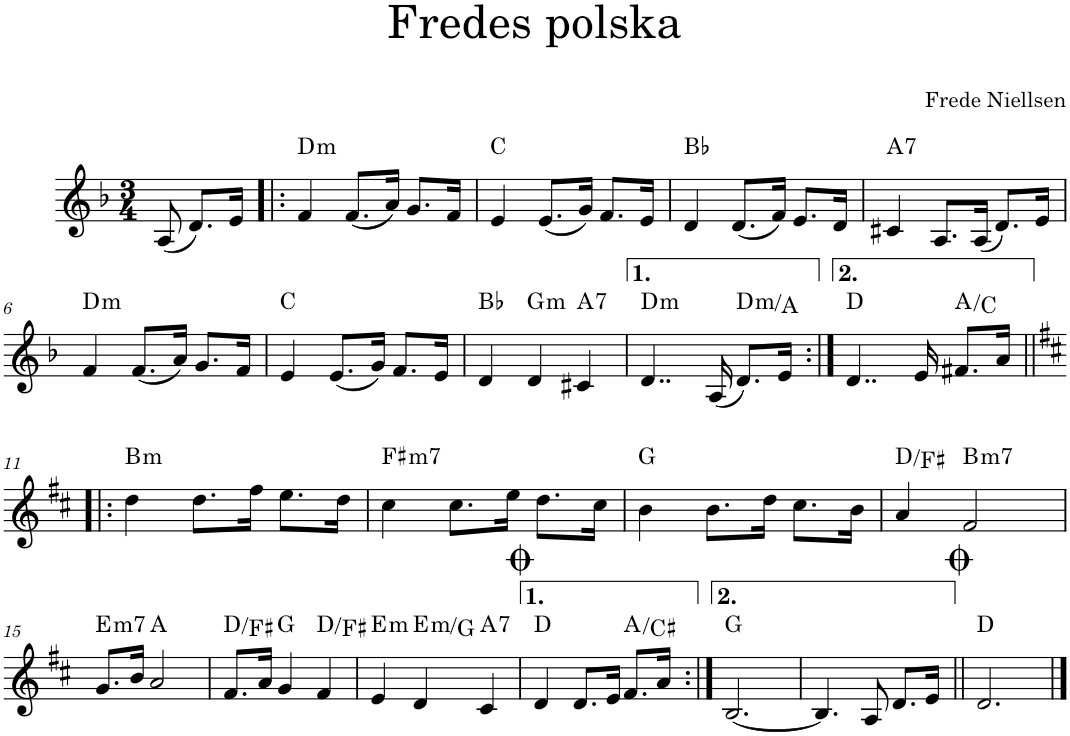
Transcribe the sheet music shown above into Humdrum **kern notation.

**kern	**harte
*part1	*part1
*staff1	*
*I"Piano	*
*I'Pno.	*
*clefG2	*
*k[b-]	*
*M3/4	*
=1	=1
(8A/	.
8.d/L)	.
16e/Jk	.
=2!|:	=2!|:
!	!LO:H:kt=m
4f/	D:min
(8.f/L	.
16a/Jk)	.
8.g/L	.
16f/Jk	.
=3	=3
4e/	C:maj
(8.e/L	.
16g/Jk)	.
8.f/L	.
16e/Jk	.
=4	=4
4d/	Bb:maj
(8.d/L	.
16f/Jk)	.
8.e/L	.
16d/Jk	.
=5	=5
!	!LO:H:kt=7
4c#X/	A:7
8.A/L	.
(16A/Jk	.
8.d/L)	.
16e/Jk	.
!!LO:LB:g=z
=6	=6
!	!LO:H:kt=m
4f/	D:min
(8.f/L	.
16a/Jk)	.
8.g/L	.
16f/Jk	.
=7	=7
4e/	C:maj
(8.e/L	.
16g/Jk)	.
8.f/L	.
16e/Jk	.
=8	=8
4d/	Bb:maj
!	!LO:H:kt=m
4d/	G:min
!	!LO:H:kt=7
4c#X/	A:7
=9	=9
!	!LO:H:kt=m
4..d/	D:min
(16A/	.
!	!LO:H:kt=m
8.d/L)	D:min/5
16e/Jk	.
=10:|!	=10:|!
4..d/	D:maj
16e/	.
8.f#X/L	A:maj/b3
16a/Jk	.
!!LO:LB:g=z
=11!|:	=11!|:
*k[f#c#]	*
!	!LO:H:kt=m
4dd\	B:min
8.dd\L	.
16ff#\Jk	.
8.ee\L	.
16dd\Jk	.
=12	=12
!	!LO:H:kt=m7
4cc#\	F#:min7
8.cc#\L	.
16ee\Jk	.
8.dd\L	.
16cc#\Jk	.
=13	=13
4b\	G:maj
8.b\L	.
16dd\Jk	.
8.cc#\L	.
16b\Jk	.
=14	=14
4a/	D:maj/3
!	!LO:H:kt=m7
2f#/	B:min7
!!LO:LB:g=z
=15	=15
!	!LO:H:kt=m7
8.g/L	E:min7
16b/Jk	.
2a/	A:maj
=16	=16
8.f#/L	D:maj/3
16a/Jk	.
4g/	G:maj
4f#/	D:maj/3
=17	=17
!	!LO:H:kt=m
4e/	E:min
!	!LO:H:kt=m
4d/	E:min/b3
!	!LO:H:kt=7
4c#/	A:7
=18	=18
4d/	D:maj
8.d/L	.
16e/Jk	.
8.f#/L	A:maj/3
16a/Jk	.
=19:|!	=19:|!
[2.B/	G:maj
=20	=20
4.B/]	.
8A/	.
8.d/L	.
16e/Jk	.
=21||	=21||
2.d/	D:maj
==	==
*-	*-
